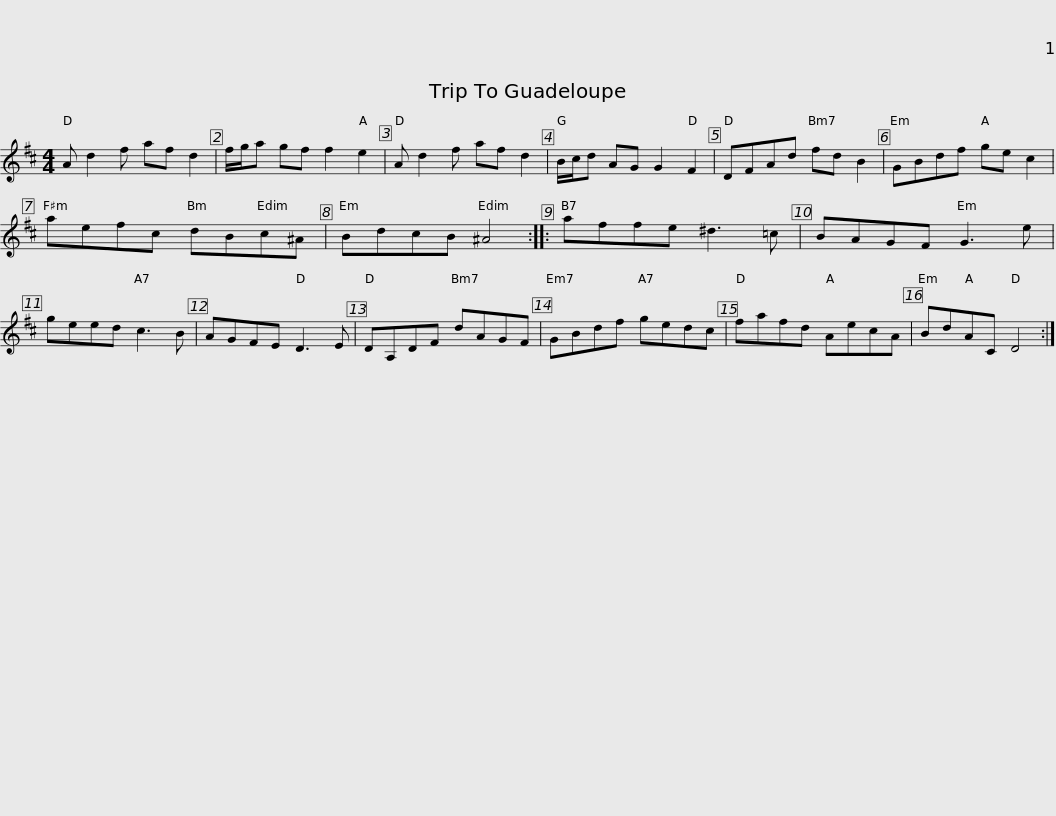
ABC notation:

X:1
L:1/8
M:4/4
I:linebreak $
K:D
V:1 treble
V:1
 A d2 f af d2 | f/g/a gf f2 e2 | A d2 f af d2 | B/c/d AG G2 F2 | DFAd fd B2 | %5
 GBdf ge c2 |$ aefc dBc^A | BdcB ^A4 :: affe ^d3 =c | BAGF G3 e | %10
 geed c3 B | AGFE D3 E |$ DA,DF dAGF | GBdf gedc | fafd AecA | %15
 BdAC D4 :| %16
